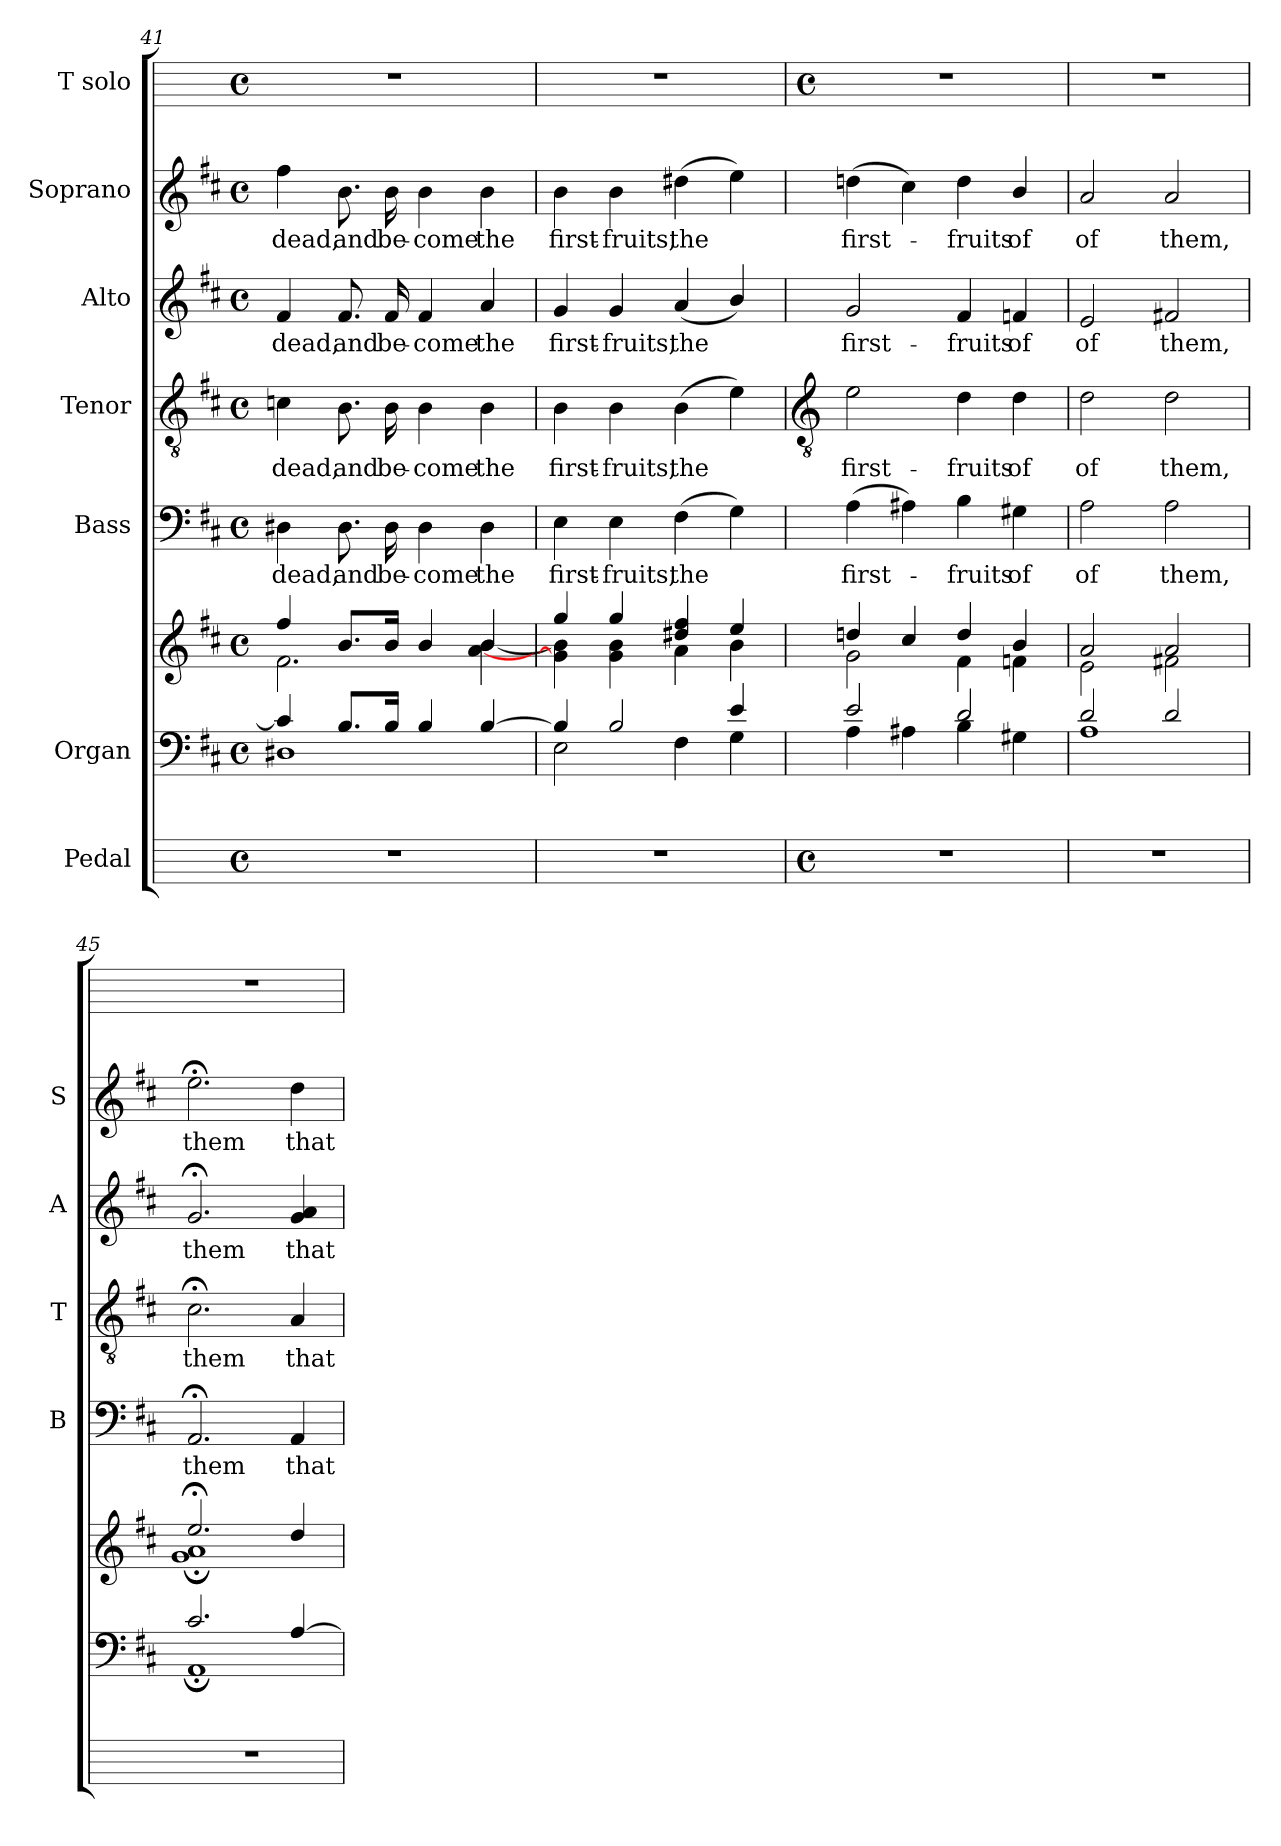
**kern	**kern	**kern	**kern	**text	**kern	**text	**kern	**text	**kern	**text	**kern
*part7	*part6	*part6	*part5	*part5	*part4	*part4	*part3	*part3	*part2	*part2	*part1
*staff8	*staff7	*staff6	*staff5	*staff5	*staff4	*staff4	*staff3	*staff3	*staff2	*staff2	*staff1
*I"Pedal	*I"Organ	*	*I"Bass	*	*I"Tenor	*	*I"Alto	*	*I"Soprano	*	*I"T solo
*	*	*	*I'B	*	*I'T	*	*I'A	*	*I'S	*	*
*	*clefF4	*clefG2	*clefF4	*	*clefGv2	*	*clefG2	*	*clefG2	*	*
*	*k[f#c#]	*k[f#c#]	*k[f#c#]	*	*k[f#c#]	*	*k[f#c#]	*	*k[f#c#]	*	*
*	*D:	*D:	*D:	*	*D:	*	*D:	*	*D:	*	*
*M4/4	*M4/4	*M4/4	*M4/4	*	*M4/4	*	*M4/4	*	*M4/4	*	*M4/4
*met(c)	*met(c)	*met(c)	*met(c)	*	*met(c)	*	*met(c)	*	*met(c)	*	*met(c)
=41	=41	=41	=41	=41	=41	=41	=41	=41	=41	=41	=41
*	*^	*^	*	*	*	*	*	*	*	*	*
!	!	!	!	!	!	!LO:LY:b	!	!LO:LY:b	!	!LO:LY:b	!	!LO:LY:b	!
1r	4c/]	1D#X\	4ff#/	2.f#\	4D#X	dead,	4cn	dead,	4f#	dead,	4ff#	dead,	1r
!	!	!	!	!	!	!LO:LY:b	!	!LO:LY:b	!	!LO:LY:b	!	!LO:LY:b	!
.	8.B/L	.	8.b/L	.	8.D#	and	8.B	and	8.f#	and	8.b	and	.
!	!	!	!	!	!	!LO:LY:b	!	!LO:LY:b	!	!LO:LY:b	!	!LO:LY:b	!
.	16B/J	.	16b/J	.	16D#	be-	16B	be-	16f#	be-	16b	be-	.
!	!	!	!	!	!	!LO:LY:b	!	!LO:LY:b	!	!LO:LY:b	!	!LO:LY:b	!
.	4B/	.	4b/	.	4D#	-come	4B	-come	4f#	-come	4b	-come	.
!	!	!	!	!	!	!LO:LY:b	!	!LO:LY:b	!	!LO:LY:b	!	!LO:LY:b	!
.	[4B/	.	4b/	[4a\ [4b\	4D#	the	4B	the	4a	the	4b	the	.
=42	=42	=42	=42	=42	=42	=42	=42	=42	=42	=42	=42	=42	=42
!	!	!	!	!	!	!LO:LY:b	!	!LO:LY:b	!	!LO:LY:b	!	!LO:LY:b	!
1r	4B/]	2E\	4gg/	4g\] 4b\]	4E	first-	4B	first-	4g	first-	4b	first-	1r
!	!	!	!	!	!	!LO:LY:b	!	!LO:LY:b	!	!LO:LY:b	!	!LO:LY:b	!
.	2B/	.	4gg/	4g\ 4b\	4E	-fruits,	4B	-fruits,	4g	-fruits,	4b	-fruits,	.
!	!	!	!	!	!	!LO:LY:b	!	!LO:LY:b	!	!LO:LY:b	!	!LO:LY:b	!
.	.	4F#\	4dd#X/ 4ff#/	4a\	(>4F#	the	(>4B	the	(<4a	the	(>4dd#X	the	.
.	4e/	4G\	4ee/	4b\	4G)	.	4e)	.	4b/)	.	4ee)	.	.
!!LO:LB:g=z
=43	=43	=43	=43	=43	=43	=43	=43	=43	=43	=43	=43	=43	=43
*	*	*	*	*	*	*	*clefGv2	*	*	*	*	*	*
*M4/4	*	*	*	*	*	*	*	*	*	*	*	*	*M4/4
*met(c)	*	*	*	*	*	*	*	*	*	*	*	*	*met(c)
!	!	!	!	!	!	!LO:LY:b	!	!LO:LY:b	!	!LO:LY:b	!	!LO:LY:b	!
1r	2e/	4A\	4ddn/	2g\	(>4A	first-	2e	first-	2g	first-	(>4ddn	first-	1r
.	.	4A#X\	4cc#/	.	4A#X)	.	.	.	.	.	4cc#)	.	.
!	!	!	!	!	!	!LO:LY:b	!	!LO:LY:b	!	!LO:LY:b	!	!LO:LY:b	!
.	2d/	4B\	4dd/	4f#\	4B	fruits	4d	-fruits	4f#	-fruits	4dd	fruits	.
!	!	!	!	!	!	!LO:LY:b	!	!LO:LY:b	!	!LO:LY:b	!	!LO:LY:b	!
.	.	4G#X\	4b/	4fn\	4G#X	of	4d\	of	4fn/	of	4b/	of	.
=44	=44	=44	=44	=44	=44	=44	=44	=44	=44	=44	=44	=44	=44
!	!	!	!	!	!	!LO:LY:b	!	!LO:LY:b	!	!LO:LY:b	!	!LO:LY:b	!
1r	2d/	1A\	2a/	2e\	2A	of	2d	of	2e	of	2a	of	1r
!	!	!	!	!	!	!LO:LY:b	!	!LO:LY:b	!	!LO:LY:b	!	!LO:LY:b	!
.	2d/	.	2a/	2f#X\	2A	them,	2d	them,	2f#X	them,	2a	them,	.
=45	=45	=45	=45	=45	=45	=45	=45	=45	=45	=45	=45	=45	=45
!	!	!	!	!	!	!LO:LY:b	!	!LO:LY:b	!	!LO:LY:b	!	!LO:LY:b	!
1r	2.c#/	1AA;\	2.ee;</	1g\; 1a\;	2.AA;<	them	2.c#;<	them	2.g;<	them	2.ee;<	them	1r
!	!	!	!	!	!	!LO:LY:b	!	!LO:LY:b	!	!LO:LY:b	!	!LO:LY:b	!
.	[4A/	.	4dd/	.	4AA	that	4A	that	4g 4a	that	4dd	that	.
*	*v	*v	*	*	*	*	*	*	*	*	*	*	*
*	*	*v	*v	*	*	*	*	*	*	*	*	*
=	=	=	=	=	=	=	=	=	=	=	=
*-	*-	*-	*-	*-	*-	*-	*-	*-	*-	*-	*-
